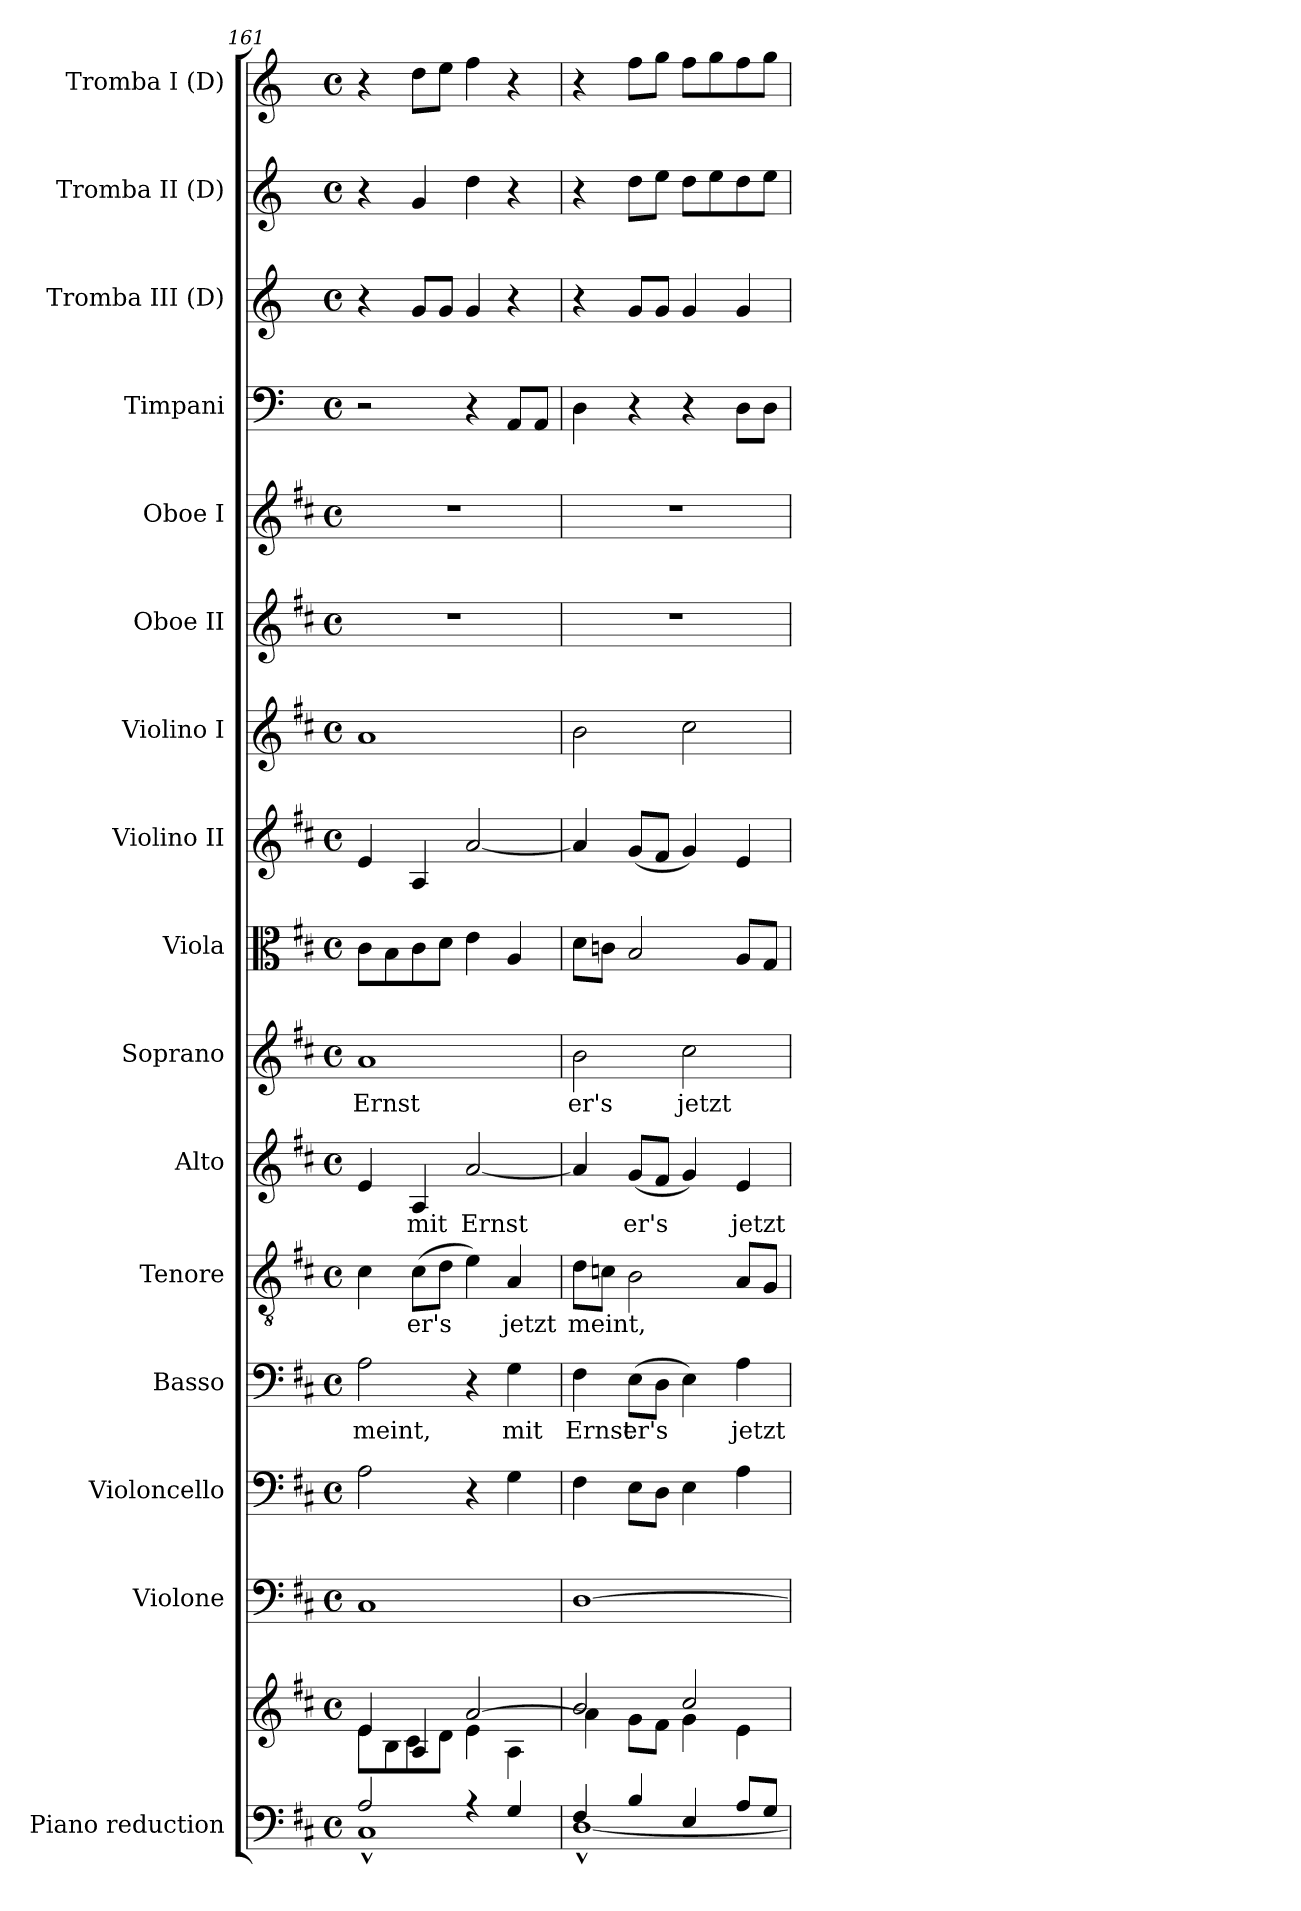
**kern	**kern	**kern	**kern	**kern	**text	**kern	**text	**kern	**text	**kern	**text	**kern	**kern	**kern	**kern	**kern	**kern	**kern	**kern	**kern
*part16	*part16	*part15	*part14	*part13	*part13	*part12	*part12	*part11	*part11	*part10	*part10	*part9	*part8	*part7	*part6	*part5	*part4	*part3	*part2	*part1
*staff17	*staff16	*staff15	*staff14	*staff13	*staff13	*staff12	*staff12	*staff11	*staff11	*staff10	*staff10	*staff9	*staff8	*staff7	*staff6	*staff5	*staff4	*staff3	*staff2	*staff1
*I"Piano reduction	*	*I"Violone	*I"Violoncello	*I"Basso	*	*I"Tenore	*	*I"Alto	*	*I"Soprano	*	*I"Viola	*I"Violino II	*I"Violino I	*I"Oboe II	*I"Oboe I	*I"Timpani	*I"Tromba III (D)	*I"Tromba II (D)	*I"Tromba I (D)
*I'Pno	*	*	*	*	*	*	*	*	*	*	*	*	*	*	*I'Ob	*I'Ob	*I'Timp	*	*	*
*clefF4	*clefG2	*clefF4	*clefF4	*clefF4	*	*clefGv2	*	*clefG2	*	*clefG2	*	*clefC3	*clefG2	*clefG2	*clefG2	*clefG2	*clefF4	*clefG2	*clefG2	*clefG2
*	*	*ITrd7c12	*	*	*	*	*	*	*	*	*	*	*	*	*	*	*	*ITrd-1c-2	*ITrd-1c-2	*ITrd-1c-2
*k[f#c#]	*k[f#c#]	*k[f#c#]	*k[f#c#]	*k[f#c#]	*	*k[f#c#]	*	*k[f#c#]	*	*k[f#c#]	*	*k[f#c#]	*k[f#c#]	*k[f#c#]	*k[f#c#]	*k[f#c#]	*k[]	*k[f#c#]	*k[f#c#]	*k[f#c#]
*M4/4	*M4/4	*M4/4	*M4/4	*M4/4	*	*M4/4	*	*M4/4	*	*M4/4	*	*M4/4	*M4/4	*M4/4	*M4/4	*M4/4	*M4/4	*M4/4	*M4/4	*M4/4
*met(c)	*met(c)	*met(c)	*met(c)	*met(c)	*	*met(c)	*	*met(c)	*	*met(c)	*	*met(c)	*met(c)	*met(c)	*met(c)	*met(c)	*met(c)	*met(c)	*met(c)	*met(c)
=161	=161	=161	=161	=161	=161	=161	=161	=161	=161	=161	=161	=161	=161	=161	=161	=161	=161	=161	=161	=161
*^	*^	*	*	*	*	*	*	*	*	*	*	*	*	*	*	*	*	*	*	*
!	!	!	!	!	!	!	!LO:LY:b	!	!	!	!	!	!LO:LY:b	!	!	!	!	!	!	!	!	!
2A/	1C#^^	4e/	8e\L	1CC#	2A\	2A\	meint,	4c#\	.	4e/	.	1a	Ernst	8c#\L	4e/	1a	1r	1r	2r	4r	4r	4r
.	.	.	8B\	.	.	.	.	.	.	.	.	.	.	8B\	.	.	.	.	.	.	.	.
!	!	!	!	!	!	!	!	!	!LO:LY:b	!	!LO:LY:b	!	!	!	!	!	!	!	!	!	!	!
.	.	4A/	8c#\	.	.	.	.	(8c#\L	er's	4A/	mit	.	.	8c#\	4A/	.	.	.	.	8a/L	4a/	8ee\L
.	.	.	8d\J	.	.	.	.	8d\J	.	.	.	.	.	8d\J	.	.	.	.	.	8a/J	.	8ff#\J
!	!	!	!	!	!	!	!	!	!	!	!LO:LY:b	!	!	!	!	!	!	!	!	!	!	!
4r	.	[<2a/	4e\	.	4r	4r	.	4e\)	.	[2a/	Ernst	.	.	4e\	[2a/	.	.	.	4r	4a/	4ee\	4gg\
!	!	!	!	!	!	!	!LO:LY:b	!	!LO:LY:b	!	!	!	!	!	!	!	!	!	!	!	!	!
4G/	.	.	4A\	.	4G\	4G\	mit	4A/	jetzt	.	.	.	.	4A/	.	.	.	.	8AA/L	4r	4r	4r
.	.	.	.	.	.	.	.	.	.	.	.	.	.	.	.	.	.	.	8AA/J	.	.	.
!!LO:PB:g=z
=162	=162	=162	=162	=162	=162	=162	=162	=162	=162	=162	=162	=162	=162	=162	=162	=162	=162	=162	=162	=162	=162	=162
!	!	!	!	!	!	!	!LO:LY:b	!	!LO:LY:b	!	!	!	!LO:LY:b	!	!	!	!	!	!	!	!	!
4F#/	[1D^^	2b/	4a\]	[1DD	4F#\	4F#\	Ernst	8d\L	meint,	4a/]	.	2b\	er's	8d\L	4a/]	2b\	1r	1r	4D\	4r	4r	4r
.	.	.	.	.	.	.	.	8cn\J	.	.	.	.	.	8cn\J	.	.	.	.	.	.	.	.
!	!	!	!	!	!	!	!LO:LY:b	!	!	!	!LO:LY:b	!	!	!	!	!	!	!	!	!	!	!
4B/	.	.	8g\L	.	8E\L	(8E\L	er's	2B\	.	(8g/L	er's	.	.	2B/	(8g/L	.	.	.	4r	8a/L	8ee\L	8gg\L
.	.	.	8f#\J	.	8D\J	8D\J	.	.	.	8f#/J	.	.	.	.	8f#/J	.	.	.	.	8a/J	8ff#\J	8aa\J
!	!	!	!	!	!	!	!	!	!	!	!	!	!LO:LY:b	!	!	!	!	!	!	!	!	!
4E/	.	2cc#/	4g\	.	4E\	4E\)	.	.	.	4g/)	.	2cc#\	jetzt	.	4g/)	2cc#\	.	.	4r	4a/	8ee\L	8gg\L
.	.	.	.	.	.	.	.	.	.	.	.	.	.	.	.	.	.	.	.	.	8ff#\	8aa\
!	!	!	!	!	!	!	!LO:LY:b	!	!	!	!LO:LY:b	!	!	!	!	!	!	!	!	!	!	!
8A/L	.	.	4e\	.	4A\	4A\	jetzt	8A/L	.	4e/	jetzt	.	.	8A/L	4e/	.	.	.	8D\L	4a/	8ee\	8gg\
8G/J	.	.	.	.	.	.	.	8G/J	.	.	.	.	.	8G/J	.	.	.	.	8D\J	.	8ff#\J	8aa\J
*v	*v	*	*	*	*	*	*	*	*	*	*	*	*	*	*	*	*	*	*	*	*	*
*	*v	*v	*	*	*	*	*	*	*	*	*	*	*	*	*	*	*	*	*	*	*
=	=	=	=	=	=	=	=	=	=	=	=	=	=	=	=	=	=	=	=	=
*-	*-	*-	*-	*-	*-	*-	*-	*-	*-	*-	*-	*-	*-	*-	*-	*-	*-	*-	*-	*-
